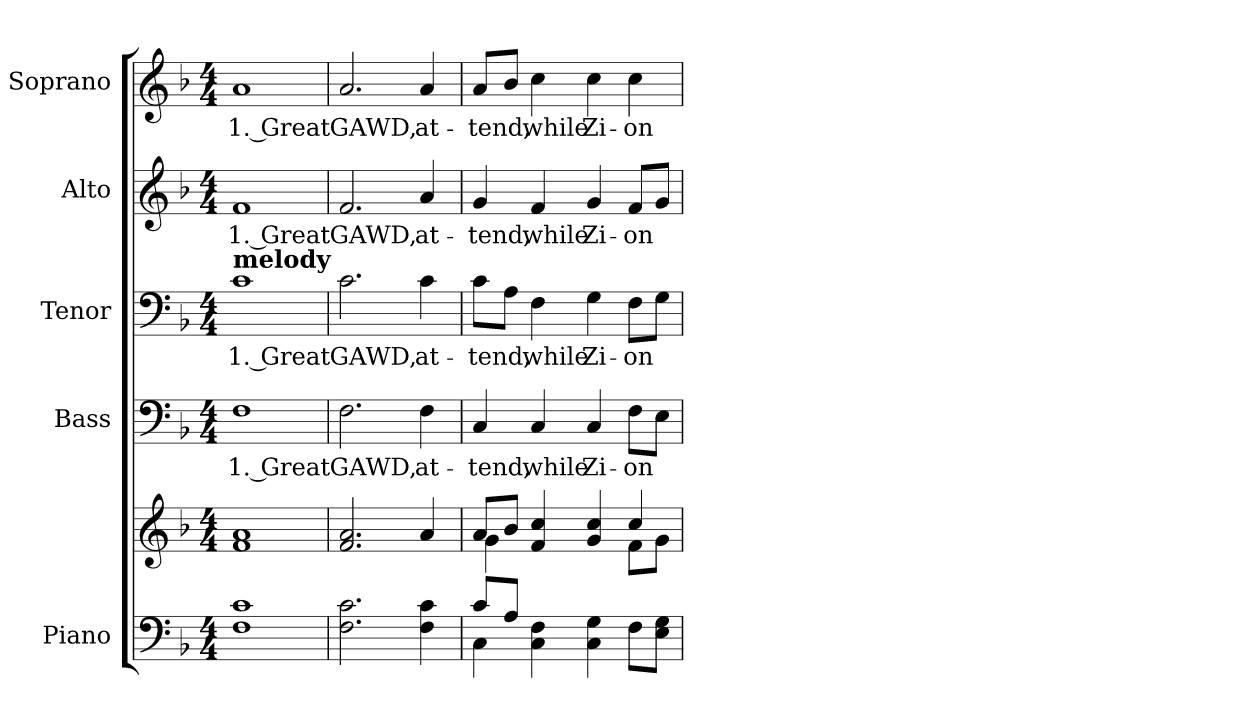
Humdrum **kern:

**kern	**kern	**kern	**text	**kern	**text	**kern	**text	**kern	**text
*part5	*part5	*part4	*part4	*part3	*part3	*part2	*part2	*part1	*part1
*staff6	*staff5	*staff4	*staff4	*staff3	*staff3	*staff2	*staff2	*staff1	*staff1
*I"Piano	*	*I"Bass	*	*I"Tenor	*	*I"Alto	*	*I"Soprano	*
*I'Pno.	*	*I'B.	*	*I'T.	*	*I'A.	*	*I'S.	*
!!LO:PB:g=z
*clefF4	*clefG2	*clefF4	*	*clefF4	*	*clefG2	*	*clefG2	*
*k[b-]	*k[b-]	*k[b-]	*	*k[b-]	*	*k[b-]	*	*k[b-]	*
*F:	*F:	*F:	*	*F:	*	*F:	*	*F:	*
*M4/4	*M4/4	*M4/4	*	*M4/4	*	*M4/4	*	*M4/4	*
*MM150	*MM150	*MM150	*	*MM150	*	*MM150	*	*MM150	*
=1	=1	=1	=1	=1	=1	=1	=1	=1	=1
!	!	!	!LO:LY:b:color=#000000	!	!	!	!	!	!
!	!	!	!	!	!LO:LY:b:color=#000000	!	!	!	!
!	!	!	!	!	!	!	!LO:LY:b:color=#000000	!	!
!	!	!	!	!LO:TX:a:B:t=melody	!	!	!	!	!
!	!	!	!	!	!	!	!	!	!LO:LY:b:color=#000000
1Fi 1ci	1fi 1ai	1Fi	1. Great	1ci	1. Great	1fi	1. Great	1ai	1. Great
=2	=2	=2	=2	=2	=2	=2	=2	=2	=2
!	!	!	!LO:LY:b:color=#000000	!	!	!	!	!	!
!	!	!	!	!	!LO:LY:b:color=#000000	!	!	!	!
!	!	!	!	!	!	!	!LO:LY:b:color=#000000	!	!
!	!	!	!	!	!	!	!	!	!LO:LY:b:color=#000000
2.Fi\ 2.ci	2.fi/ 2.ai	2.Fi\	GAWD,	2.ci\	GAWD,	2.fi/	GAWD,	2.ai/	GAWD,
!	!	!	!LO:LY:b:color=#000000	!	!	!	!	!	!
!	!	!	!	!	!LO:LY:b:color=#000000	!	!	!	!
!	!	!	!	!	!	!	!LO:LY:b:color=#000000	!	!
!	!	!	!	!	!	!	!	!	!LO:LY:b:color=#000000
4Fi\ 4ci	4ai/	4Fi\	at-	4ci\	at-	4ai/	at-	4ai/	at-
=3	=3	=3	=3	=3	=3	=3	=3	=3	=3
*^	*^	*	*	*	*	*	*	*	*
!	!	!	!	!	!LO:LY:b:color=#000000	!	!	!	!	!	!
!	!	!	!	!	!	!	!LO:LY:b:color=#000000	!	!	!	!
!	!	!	!	!	!	!	!	!	!LO:LY:b:color=#000000	!	!
!	!	!	!	!	!	!	!	!	!	!	!LO:LY:b:color=#000000
8ci/L	4Ci\	8ai/L	4gi\	4Ci/	-tend,	8ci\L	-tend,	4gi/	-tend,	8ai/L	-tend,
8Ai/J	.	8b-i/J	.	.	.	8Ai\J	.	.	.	8b-i/J	.
!	!	!	!	!	!LO:LY:b:color=#000000	!	!	!	!	!	!
!	!	!	!	!	!	!	!LO:LY:b:color=#000000	!	!	!	!
!	!	!	!	!	!	!	!	!	!LO:LY:b:color=#000000	!	!
!	!	!	!	!	!	!	!	!	!	!	!LO:LY:b:color=#000000
4Ci\ 4Fi	4ryy	4fi/ 4cci	4ryy	4Ci/	while	4Fi\	while	4fi/	while	4cci\	while
!	!	!	!	!	!LO:LY:b:color=#000000	!	!	!	!	!	!
!	!	!	!	!	!	!	!LO:LY:b:color=#000000	!	!	!	!
!	!	!	!	!	!	!	!	!	!LO:LY:b:color=#000000	!	!
!	!	!	!	!	!	!	!	!	!	!	!LO:LY:b:color=#000000
4Ci\ 4Gi	2ryy	4gi/ 4cci	4ryy	4Ci/	Zi-	4Gi\	Zi-	4gi/	Zi-	4cci\	Zi-
!	!	!	!	!	!LO:LY:b:color=#000000	!	!	!	!	!	!
!	!	!	!	!	!	!	!LO:LY:b:color=#000000	!	!	!	!
!	!	!	!	!	!	!	!	!	!LO:LY:b:color=#000000	!	!
!	!	!	!	!	!	!	!	!	!	!	!LO:LY:b:color=#000000
8Fi\L	.	4cci/	8fi\L	8Fi\L	-on	8Fi\L	-on	8fi/L	-on	4cci\	-on
8Ei\ 8GiJ	.	.	8gi\J	8Ei\J	.	8Gi\J	.	8gi/J	.	.	.
*v	*v	*	*	*	*	*	*	*	*	*	*
*	*v	*v	*	*	*	*	*	*	*	*
=	=	=	=	=	=	=	=	=	=
*-	*-	*-	*-	*-	*-	*-	*-	*-	*-
